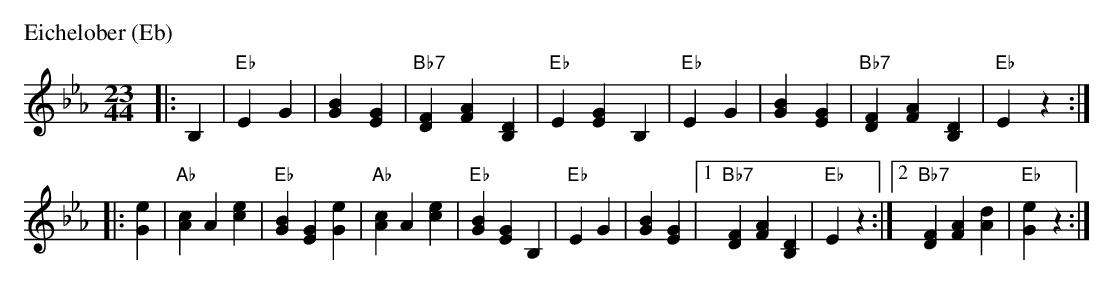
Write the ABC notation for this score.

X:1
P: Eichelober (Eb)
M: 23/44
L: 1/4
K: Eb
|: B, \
| "Eb"EG | [BG][GE] | "Bb7"[FD] [AF] [DB,] | "Eb"E [GE] B, \
| "Eb"EG | [BG][GE] | "Bb7"[FD] [AF] [DB,] | "Eb"E z :|
|: [eG] \
| "Ab"[cA] A [ec] | "Eb" [BG] [GE] [eG] | "Ab"[cA] A [ec] | "Eb" [BG] [GE] B, \
| "Eb"EG | [BG][GE] |1"Bb7"[FD] [AF] [DB,] | "Eb"E z :|2 "Bb7"[FD] [AF] [dA] | "Eb"[eG] z :|
